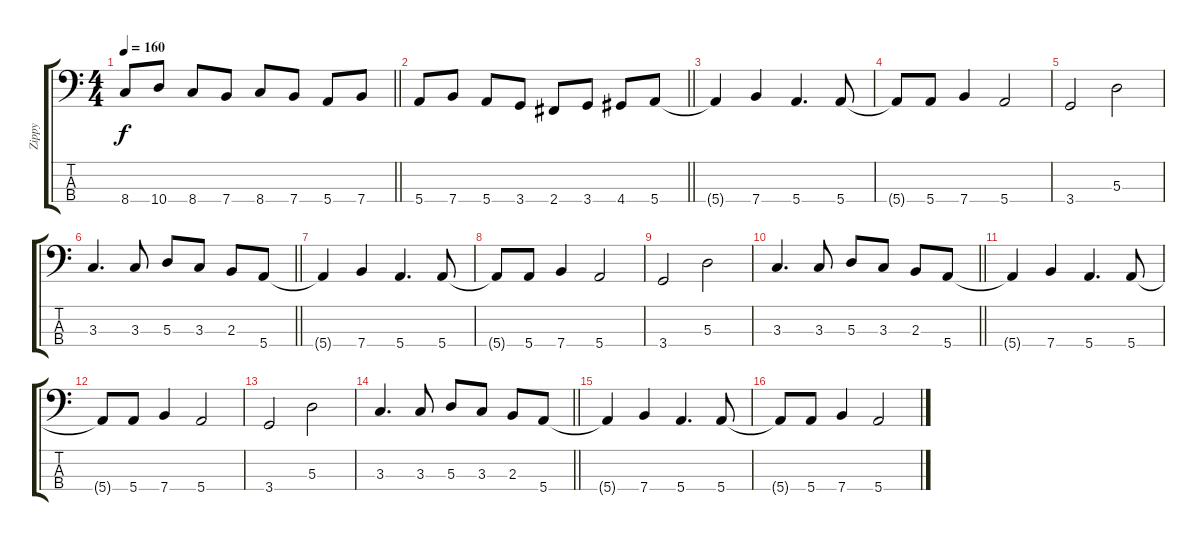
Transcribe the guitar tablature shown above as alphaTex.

\track ("Zippy" "Zippy") {instrument electricbassfinger}
\staff {score tabs}
\tuning (G2 D2 A1 E1) {hide}
\ts (4 4)
\tempo 160
\clef f4
\barLineRight lightlight
\ks c
8.4.8{dy f} 10.4.8 8.4.8 7.4.8 8.4.8 7.4.8 5.4.8 7.4.8 |
\barLineRight lightlight
5.4.8 7.4.8 5.4.8 3.4.8 2.4.8 3.4.8 4.4.8 5.4.8 |
5.4{t}.4 7.4.4 5.4.4{d} 5.4.8 |
5.4{t}.8 5.4.8 7.4.4 5.4.2 |
3.4.2 5.3.2 |
\barLineRight lightlight
3.3.4{d} 3.3.8 5.3.8 3.3.8 2.3.8 5.4.8 |
5.4{t}.4 7.4.4 5.4.4{d} 5.4.8 |
5.4{t}.8 5.4.8 7.4.4 5.4.2 |
3.4.2 5.3.2 |
\barLineRight lightlight
3.3.4{d} 3.3.8 5.3.8 3.3.8 2.3.8 5.4.8 |
5.4{t}.4 7.4.4 5.4.4{d} 5.4.8 |
5.4{t}.8 5.4.8 7.4.4 5.4.2 |
3.4.2 5.3.2 |
\barLineRight lightlight
3.3.4{d} 3.3.8 5.3.8 3.3.8 2.3.8 5.4.8 |
5.4{t}.4 7.4.4 5.4.4{d} 5.4.8 |
5.4{t}.8 5.4.8 7.4.4 5.4.2
